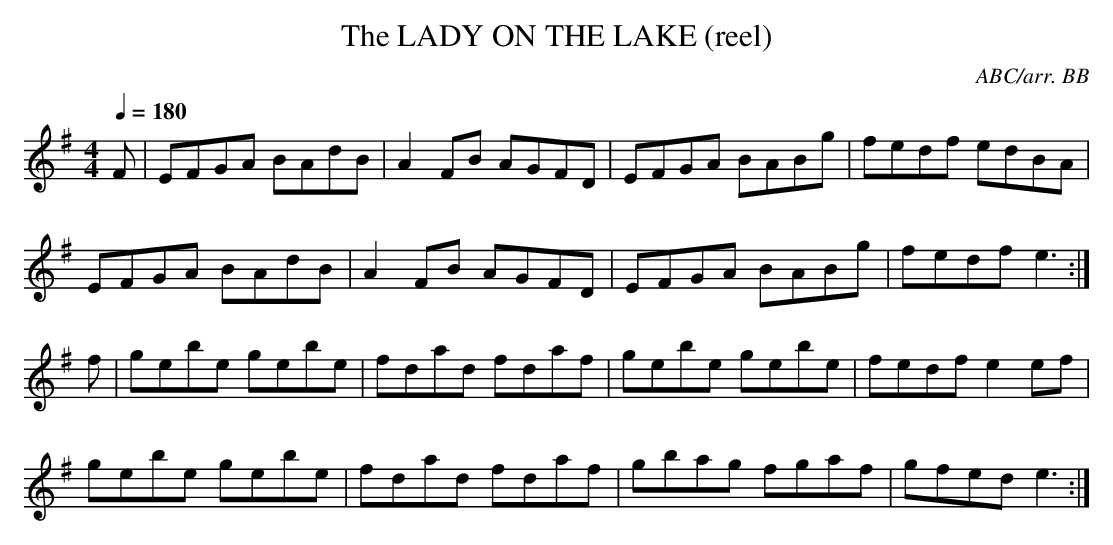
X:1
T:LADY ON THE LAKE (reel), The
C:ABC/arr. BB
Q:1/4=180
L:1/8
M:4/4
K:Em
F|EFGA BAdB|A2FB AGFD|EFGA BABg|fedf edBA|
EFGA BAdB|A2FB AGFD|EFGA BABg|fedf e3:|
f|gebe gebe|fdad fdaf|gebe gebe|fedf e2 ef|
gebe gebe|fdad fdaf|gbag fgaf|gfed e3:|
